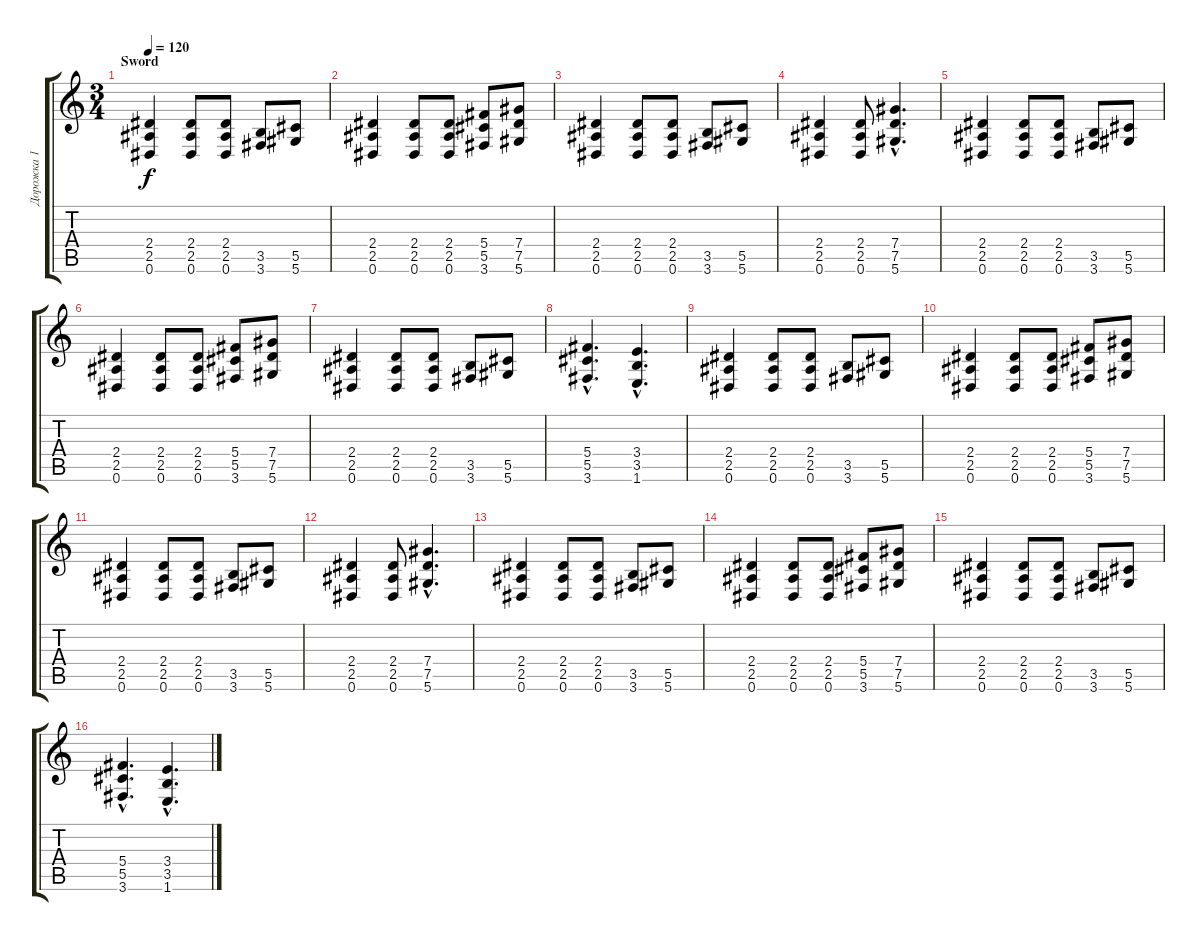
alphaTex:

\track ("Дорожка 1" "Дорожка 1") {instrument distortionguitar}
\staff {score tabs}
\tuning (Eb4 Bb3 Gb3 Db3 Ab2 Eb2) {hide}
\ts (3 4)
\section ("" "Sword")
\tempo 120
\clef g2
\ks c
(2.4 2.5 0.6).4{dy f instrument distortionguitar} (2.4 2.5 0.6).8 (2.4 2.5 0.6).8 (3.5 3.6).8 (5.5 5.6).8 |
(2.4 2.5 0.6).4 (2.4 2.5 0.6).8 (2.4 2.5 0.6).8 (5.4 5.5 3.6).8 (7.4 7.5 5.6).8 |
(2.4 2.5 0.6).4 (2.4 2.5 0.6).8 (2.4 2.5 0.6).8 (3.5 3.6).8 (5.5 5.6).8 |
(2.4 2.5 0.6).4 (2.4 2.5 0.6).8 (7.4{hac} 7.5{hac} 5.6{hac}).4{d} |
(2.4 2.5 0.6).4 (2.4 2.5 0.6).8 (2.4 2.5 0.6).8 (3.5 3.6).8 (5.5 5.6).8 |
(2.4 2.5 0.6).4 (2.4 2.5 0.6).8 (2.4 2.5 0.6).8 (5.4 5.5 3.6).8 (7.4 7.5 5.6).8 |
(2.4 2.5 0.6).4 (2.4 2.5 0.6).8 (2.4 2.5 0.6).8 (3.5 3.6).8 (5.5 5.6).8 |
(5.4{hac} 5.5{hac} 3.6{hac}).4{d} (3.4{hac} 3.5{hac} 1.6{hac}).4{d} |
(2.4 2.5 0.6).4 (2.4 2.5 0.6).8 (2.4 2.5 0.6).8 (3.5 3.6).8 (5.5 5.6).8 |
(2.4 2.5 0.6).4 (2.4 2.5 0.6).8 (2.4 2.5 0.6).8 (5.4 5.5 3.6).8 (7.4 7.5 5.6).8 |
(2.4 2.5 0.6).4 (2.4 2.5 0.6).8 (2.4 2.5 0.6).8 (3.5 3.6).8 (5.5 5.6).8 |
(2.4 2.5 0.6).4 (2.4 2.5 0.6).8 (7.4{hac} 7.5{hac} 5.6{hac}).4{d} |
(2.4 2.5 0.6).4 (2.4 2.5 0.6).8 (2.4 2.5 0.6).8 (3.5 3.6).8 (5.5 5.6).8 |
(2.4 2.5 0.6).4 (2.4 2.5 0.6).8 (2.4 2.5 0.6).8 (5.4 5.5 3.6).8 (7.4 7.5 5.6).8 |
(2.4 2.5 0.6).4 (2.4 2.5 0.6).8 (2.4 2.5 0.6).8 (3.5 3.6).8 (5.5 5.6).8 |
(5.4{hac} 5.5{hac} 3.6{hac}).4{d} (3.4{hac} 3.5{hac} 1.6{hac}).4{d}
